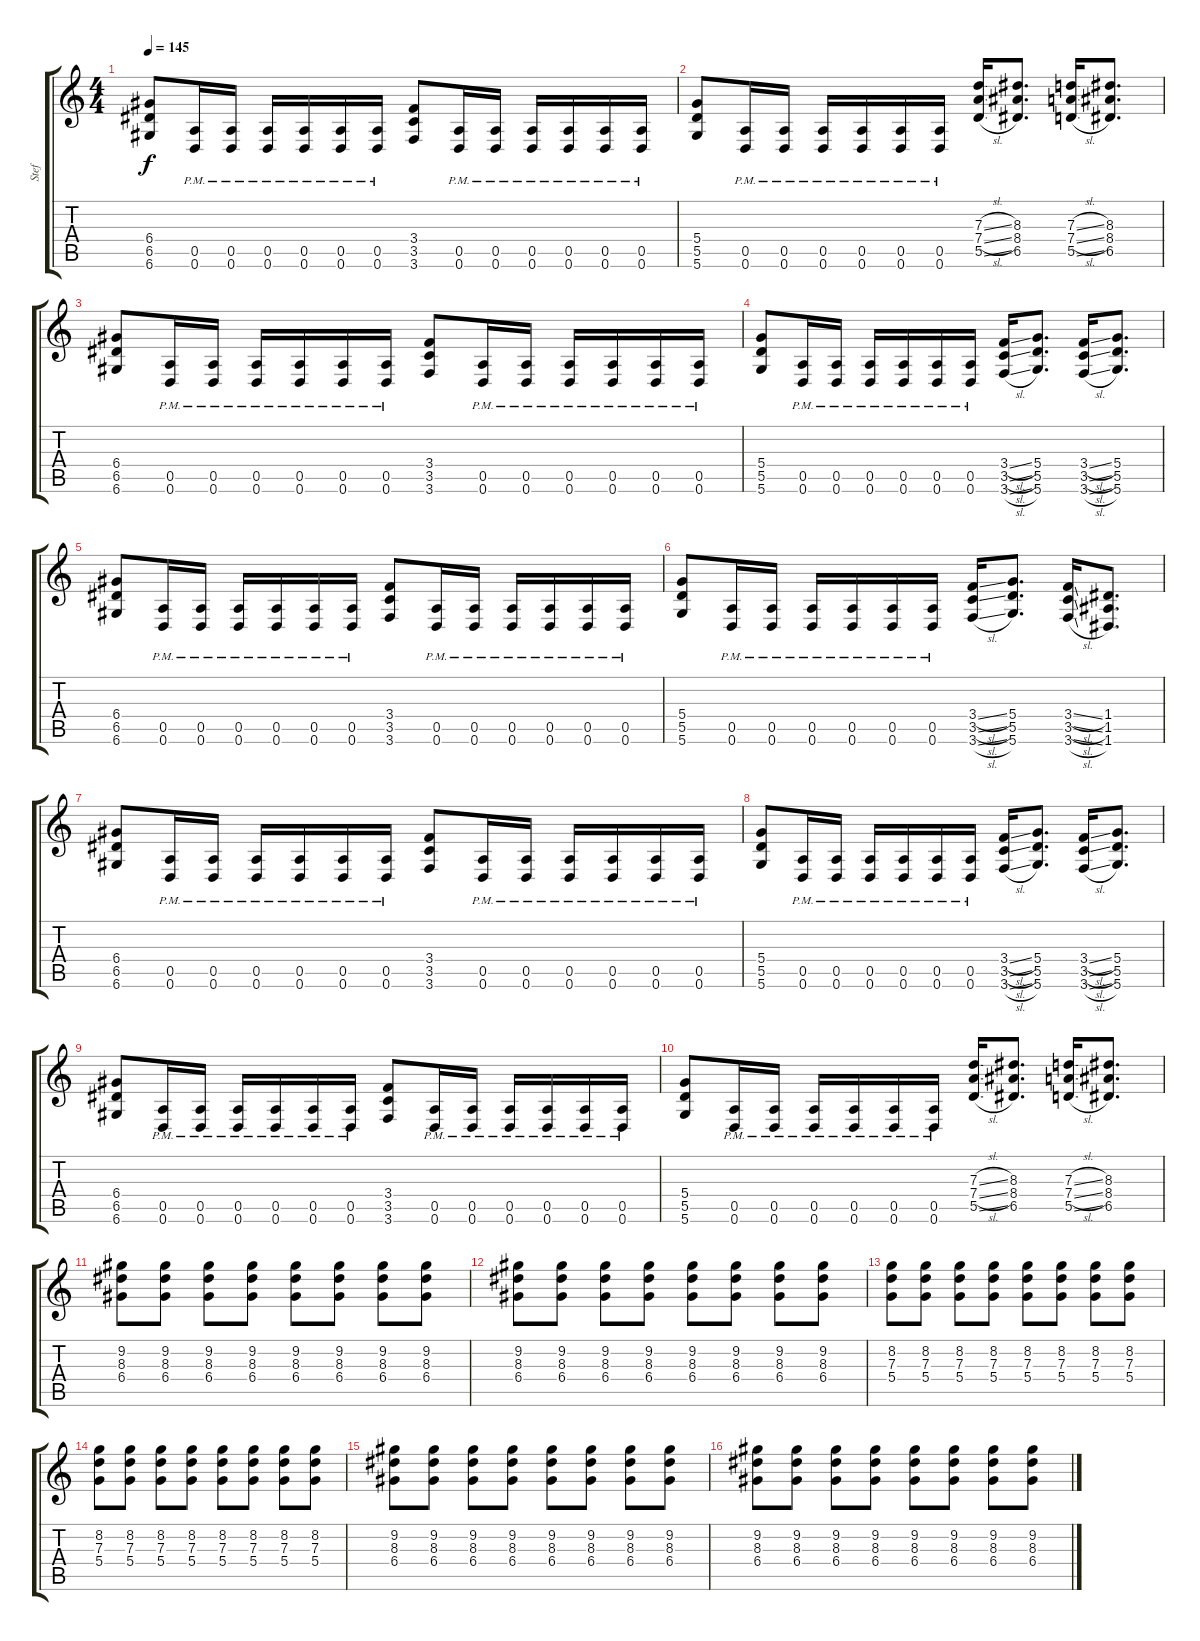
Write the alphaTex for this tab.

\track ("Stef" "Stef") {instrument distortionguitar}
\staff {score tabs}
\tuning (E4 B3 G3 D3 A2 D2) {hide}
\ts (4 4)
\tempo 145
\clef g2
\ks c
(6.4 6.5 6.6).8{dy f} (0.5{pm} 0.6{pm}).16 (0.5{pm} 0.6{pm}).16 (0.5{pm} 0.6{pm}).16 (0.5{pm} 0.6{pm}).16 (0.5{pm} 0.6{pm}).16 (0.5{pm} 0.6{pm}).16 (3.4 3.5 3.6).8 (0.5{pm} 0.6{pm}).16 (0.5{pm} 0.6{pm}).16 (0.5{pm} 0.6{pm}).16 (0.5{pm} 0.6{pm}).16 (0.5{pm} 0.6{pm}).16 (0.5{pm} 0.6{pm}).16 |
(5.4 5.5 5.6).8 (0.5{pm} 0.6{pm}).16 (0.5{pm} 0.6{pm}).16 (0.5{pm} 0.6{pm}).16 (0.5{pm} 0.6{pm}).16 (0.5{pm} 0.6{pm}).16 (0.5{pm} 0.6{pm}).16 (7.3{sl} 7.4{sl} 5.5{sl}).16 (8.3 8.4 6.5).8{d} (7.3{sl} 7.4{sl} 5.5{sl}).16 (8.3 8.4 6.5).8{d} |
(6.4 6.5 6.6).8 (0.5{pm} 0.6{pm}).16 (0.5{pm} 0.6{pm}).16 (0.5{pm} 0.6{pm}).16 (0.5{pm} 0.6{pm}).16 (0.5{pm} 0.6{pm}).16 (0.5{pm} 0.6{pm}).16 (3.4 3.5 3.6).8 (0.5{pm} 0.6{pm}).16 (0.5{pm} 0.6{pm}).16 (0.5{pm} 0.6{pm}).16 (0.5{pm} 0.6{pm}).16 (0.5{pm} 0.6{pm}).16 (0.5{pm} 0.6{pm}).16 |
(5.4 5.5 5.6).8 (0.5{pm} 0.6{pm}).16 (0.5{pm} 0.6{pm}).16 (0.5{pm} 0.6{pm}).16 (0.5{pm} 0.6{pm}).16 (0.5{pm} 0.6{pm}).16 (0.5{pm} 0.6{pm}).16 (3.4{sl} 3.5{sl} 3.6{sl}).16 (5.4 5.5 5.6).8{d} (3.4{sl} 3.5{sl} 3.6{sl}).16 (5.4 5.5 5.6).8{d} |
(6.4 6.5 6.6).8 (0.5{pm} 0.6{pm}).16 (0.5{pm} 0.6{pm}).16 (0.5{pm} 0.6{pm}).16 (0.5{pm} 0.6{pm}).16 (0.5{pm} 0.6{pm}).16 (0.5{pm} 0.6{pm}).16 (3.4 3.5 3.6).8 (0.5{pm} 0.6{pm}).16 (0.5{pm} 0.6{pm}).16 (0.5{pm} 0.6{pm}).16 (0.5{pm} 0.6{pm}).16 (0.5{pm} 0.6{pm}).16 (0.5{pm} 0.6{pm}).16 |
(5.4 5.5 5.6).8 (0.5{pm} 0.6{pm}).16 (0.5{pm} 0.6{pm}).16 (0.5{pm} 0.6{pm}).16 (0.5{pm} 0.6{pm}).16 (0.5{pm} 0.6{pm}).16 (0.5{pm} 0.6{pm}).16 (3.4{sl} 3.5{sl} 3.6{sl}).16 (5.4 5.5 5.6).8{d} (3.4{sl} 3.5{sl} 3.6{sl}).16 (1.4 1.5 1.6).8{d} |
(6.4 6.5 6.6).8 (0.5{pm} 0.6{pm}).16 (0.5{pm} 0.6{pm}).16 (0.5{pm} 0.6{pm}).16 (0.5{pm} 0.6{pm}).16 (0.5{pm} 0.6{pm}).16 (0.5{pm} 0.6{pm}).16 (3.4 3.5 3.6).8 (0.5{pm} 0.6{pm}).16 (0.5{pm} 0.6{pm}).16 (0.5{pm} 0.6{pm}).16 (0.5{pm} 0.6{pm}).16 (0.5{pm} 0.6{pm}).16 (0.5{pm} 0.6{pm}).16 |
(5.4 5.5 5.6).8 (0.5{pm} 0.6{pm}).16 (0.5{pm} 0.6{pm}).16 (0.5{pm} 0.6{pm}).16 (0.5{pm} 0.6{pm}).16 (0.5{pm} 0.6{pm}).16 (0.5{pm} 0.6{pm}).16 (3.4{sl} 3.5{sl} 3.6{sl}).16 (5.4 5.5 5.6).8{d} (3.4{sl} 3.5{sl} 3.6{sl}).16 (5.4 5.5 5.6).8{d} |
(6.4 6.5 6.6).8 (0.5{pm} 0.6{pm}).16 (0.5{pm} 0.6{pm}).16 (0.5{pm} 0.6{pm}).16 (0.5{pm} 0.6{pm}).16 (0.5{pm} 0.6{pm}).16 (0.5{pm} 0.6{pm}).16 (3.4 3.5 3.6).8 (0.5{pm} 0.6{pm}).16 (0.5{pm} 0.6{pm}).16 (0.5{pm} 0.6{pm}).16 (0.5{pm} 0.6{pm}).16 (0.5{pm} 0.6{pm}).16 (0.5{pm} 0.6{pm}).16 |
(5.4 5.5 5.6).8 (0.5{pm} 0.6{pm}).16 (0.5{pm} 0.6{pm}).16 (0.5{pm} 0.6{pm}).16 (0.5{pm} 0.6{pm}).16 (0.5{pm} 0.6{pm}).16 (0.5{pm} 0.6{pm}).16 (7.3{sl} 7.4{sl} 5.5{sl}).16 (8.3 8.4 6.5).8{d} (7.3{sl} 7.4{sl} 5.5{sl}).16 (8.3 8.4 6.5).8{d} |
(9.2 8.3 6.4).8 (9.2 8.3 6.4).8 (9.2 8.3 6.4).8 (9.2 8.3 6.4).8 (9.2 8.3 6.4).8 (9.2 8.3 6.4).8 (9.2 8.3 6.4).8 (9.2 8.3 6.4).8 |
(9.2 8.3 6.4).8 (9.2 8.3 6.4).8 (9.2 8.3 6.4).8 (9.2 8.3 6.4).8 (9.2 8.3 6.4).8 (9.2 8.3 6.4).8 (9.2 8.3 6.4).8 (9.2 8.3 6.4).8 |
(8.2 7.3 5.4).8 (8.2 7.3 5.4).8 (8.2 7.3 5.4).8 (8.2 7.3 5.4).8 (8.2 7.3 5.4).8 (8.2 7.3 5.4).8 (8.2 7.3 5.4).8 (8.2 7.3 5.4).8 |
(8.2 7.3 5.4).8 (8.2 7.3 5.4).8 (8.2 7.3 5.4).8 (8.2 7.3 5.4).8 (8.2 7.3 5.4).8 (8.2 7.3 5.4).8 (8.2 7.3 5.4).8 (8.2 7.3 5.4).8 |
(9.2 8.3 6.4).8 (9.2 8.3 6.4).8 (9.2 8.3 6.4).8 (9.2 8.3 6.4).8 (9.2 8.3 6.4).8 (9.2 8.3 6.4).8 (9.2 8.3 6.4).8 (9.2 8.3 6.4).8 |
(9.2 8.3 6.4).8 (9.2 8.3 6.4).8 (9.2 8.3 6.4).8 (9.2 8.3 6.4).8 (9.2 8.3 6.4).8 (9.2 8.3 6.4).8 (9.2 8.3 6.4).8 (9.2 8.3 6.4).8
